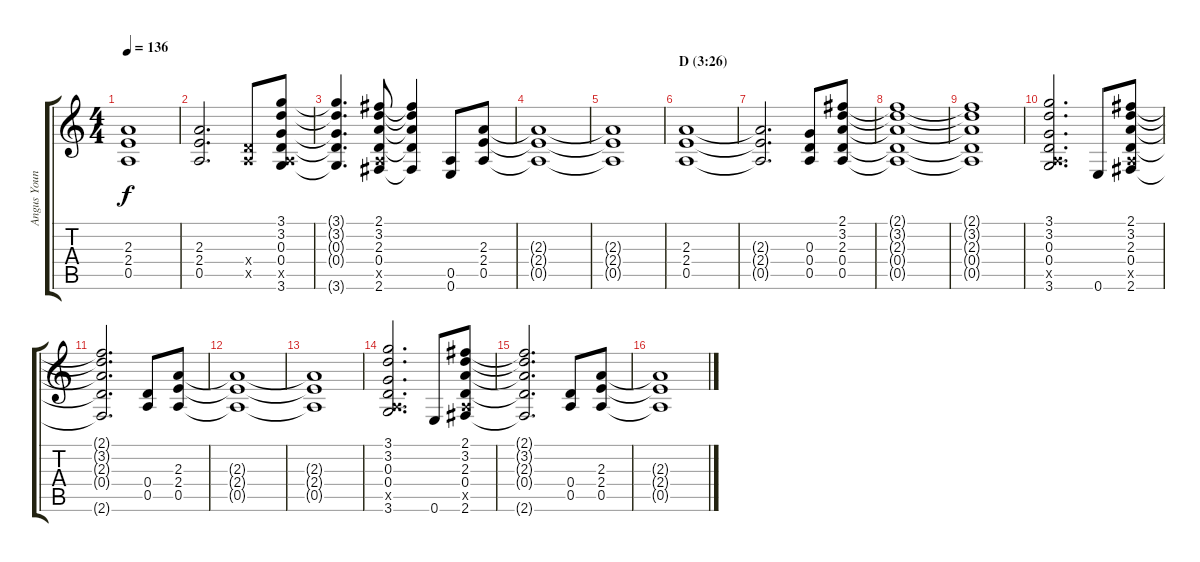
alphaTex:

\track ("Angus Young" "Angus Youn") {instrument distortionguitar}
\staff {score tabs}
\tuning (E4 B3 G3 D3 A2 E2) {hide}
\ts (4 4)
\tempo 136
\clef g2
\ks c
(2.3{t} 2.4{t} 0.5{t}).1{dy f} |
(2.3 2.4 0.5).2{d} (0.4{x} 0.5{x}).8 (3.1 3.2 0.3 0.4 0.5{x} 3.6).8 |
(3.1{t} 3.2{t} 0.3{t} 0.4{t} 3.6{t}).4{d} (2.1 3.2 2.3 0.4 0.5{x} 2.6).8 (2.1{t} 3.2{t} 2.3{t} 0.4{t} 2.6{t}).4 (0.5 0.6).8 (2.3 2.4 0.5).8 |
(2.3{t} 2.4{t} 0.5{t}).1 |
(2.3{t} 2.4{t} 0.5{t}).1 |
\section ("" "D (3:26)")
(2.3 2.4 0.5).1 |
(2.3{t} 2.4{t} 0.5{t}).2{d} (0.3 0.4 0.5).8 (2.1 3.2 2.3 0.4 0.5).8 |
(2.1{t} 3.2{t} 2.3{t} 0.4{t} 0.5{t}).1 |
(2.1{t} 3.2{t} 2.3{t} 0.4{t} 0.5{t}).1 |
(3.1 3.2 0.3 0.4 0.5{x} 3.6).2{d} 0.6.8 (2.1 3.2 2.3 0.4 0.5{x} 2.6).8 |
(2.1{t} 3.2{t} 2.3{t} 0.4{t} 2.6{t}).2{d} (0.4 0.5).8 (2.3 2.4 0.5).8 |
(2.3{t} 2.4{t} 0.5{t}).1 |
(2.3{t} 2.4{t} 0.5{t}).1 |
(3.1 3.2 0.3 0.4 0.5{x} 3.6).2{d} 0.6.8 (2.1 3.2 2.3 0.4 0.5{x} 2.6).8 |
(2.1{t} 3.2{t} 2.3{t} 0.4{t} 2.6{t}).2{d} (0.4 0.5).8 (2.3 2.4 0.5).8 |
(2.3{t} 2.4{t} 0.5{t}).1
